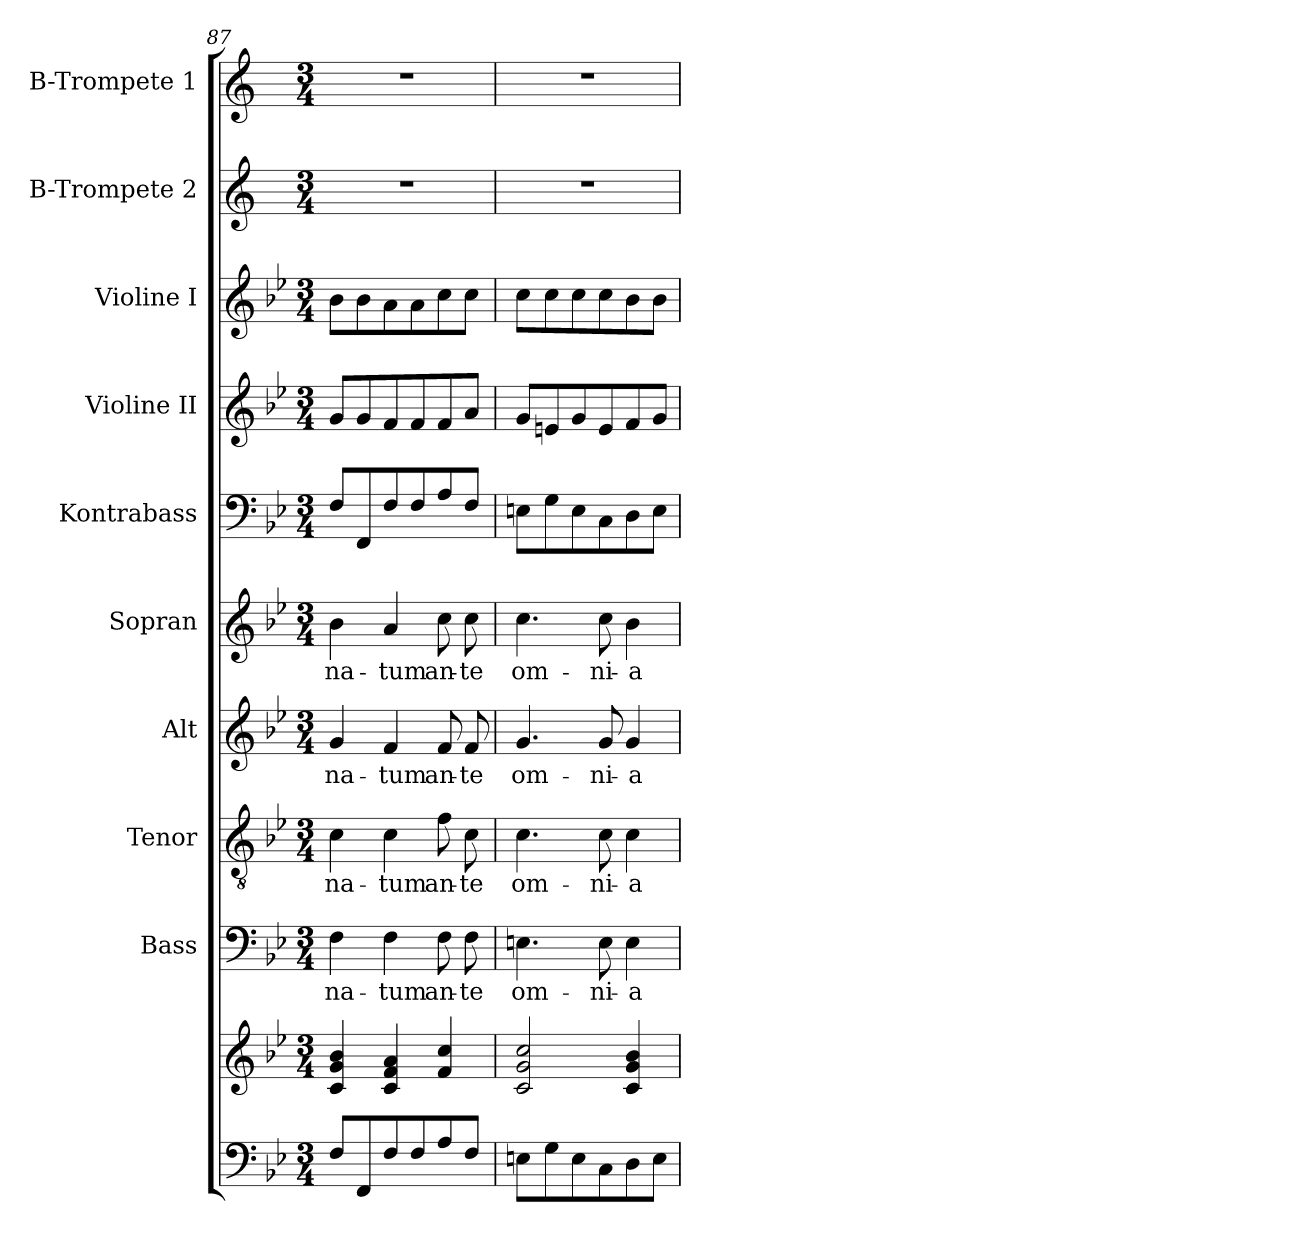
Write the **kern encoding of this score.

**kern	**kern	**kern	**text	**kern	**text	**kern	**text	**kern	**text	**kern	**kern	**kern	**kern	**kern
*part10	*part10	*part9	*part9	*part8	*part8	*part7	*part7	*part6	*part6	*part5	*part4	*part3	*part2	*part1
*staff11	*staff10	*staff9	*staff9	*staff8	*staff8	*staff7	*staff7	*staff6	*staff6	*staff5	*staff4	*staff3	*staff2	*staff1
*	*	*I"Bass	*	*I"Tenor	*	*I"Alt	*	*I"Sopran	*	*I"Kontrabass	*I"Violine II	*I"Violine I	*I"B-Trompete 2	*I"B-Trompete 1
*	*	*I'B.	*	*I'T.	*	*I'A.	*	*I'S.	*	*I'Kb.	*I'Vl. II	*I'Vl. I	*I'B Trp. 2	*I'B Trp. 1
!!LO:PB:g=z
*clefF4	*clefG2	*clefF4	*	*clefGv2	*	*clefG2	*	*clefG2	*	*clefF4	*clefG2	*clefG2	*clefG2	*clefG2
*	*	*	*	*	*	*	*	*	*	*ITrd7c12	*	*	*ITrd1c2	*ITrd1c2
*k[b-e-]	*k[b-e-]	*k[b-e-]	*	*k[b-e-]	*	*k[b-e-]	*	*k[b-e-]	*	*k[b-e-]	*k[b-e-]	*k[b-e-]	*k[b-e-]	*k[b-e-]
*B-:	*B-:	*B-:	*	*B-:	*	*B-:	*	*B-:	*	*B-:	*B-:	*B-:	*B-:	*B-:
*M3/4	*M3/4	*M3/4	*	*M3/4	*	*M3/4	*	*M3/4	*	*M3/4	*M3/4	*M3/4	*M3/4	*M3/4
=87	=87	=87	=87	=87	=87	=87	=87	=87	=87	=87	=87	=87	=87	=87
!	!	!	!LO:LY:b	!	!LO:LY:b	!	!LO:LY:b	!	!LO:LY:b	!	!	!	!	!
8F/L	4c/ 4g/ 4b-/	4F\	na-	4c\	na-	4g/	na-	4b-\	na-	8FF/L	8g/L	8b-\L	2.r	2.r
8FF/	.	.	.	.	.	.	.	.	.	8FFF/	8g/	8b-\	.	.
!	!	!	!LO:LY:b	!	!LO:LY:b	!	!LO:LY:b	!	!LO:LY:b	!	!	!	!	!
8F/	4c/ 4f/ 4a/	4F\	-tum	4c\	-tum	4f/	-tum	4a/	-tum	8FF/	8f/	8a\	.	.
8F/	.	.	.	.	.	.	.	.	.	8FF/	8f/	8a\	.	.
!	!	!	!LO:LY:b	!	!LO:LY:b	!	!LO:LY:b	!	!LO:LY:b	!	!	!	!	!
8A/	4f/ 4cc/	8F\	an-	8f\	an-	8f/	an-	8cc\	an-	8AA/	8f/	8cc\	.	.
!	!	!	!LO:LY:b	!	!LO:LY:b	!	!LO:LY:b	!	!LO:LY:b	!	!	!	!	!
8F/J	.	8F\	-te	8c\	-te	8f/	-te	8cc\	-te	8FF/J	8a/J	8cc\J	.	.
=88	=88	=88	=88	=88	=88	=88	=88	=88	=88	=88	=88	=88	=88	=88
!	!	!	!LO:LY:b	!	!LO:LY:b	!	!LO:LY:b	!	!LO:LY:b	!	!	!	!	!
8En\L	2c/ 2g/ 2cc/	4.En\	om-	4.c\	om-	4.g/	om-	4.cc\	om-	8EEn\L	8g/L	8cc\L	2.r	2.r
8G\	.	.	.	.	.	.	.	.	.	8GG\	8en/	8cc\	.	.
8E\	.	.	.	.	.	.	.	.	.	8EE\	8g/	8cc\	.	.
!	!	!	!LO:LY:b	!	!LO:LY:b	!	!LO:LY:b	!	!LO:LY:b	!	!	!	!	!
8C\	.	8E\	-ni-	8c\	-ni-	8g/	-ni-	8cc\	-ni-	8CC\	8e/	8cc\	.	.
!	!	!	!LO:LY:b	!	!LO:LY:b	!	!LO:LY:b	!	!LO:LY:b	!	!	!	!	!
8D\	4c/ 4g/ 4b-/	4E\	-a	4c\	-a	4g/	-a	4b-\	-a	8DD\	8f/	8b-\	.	.
8E\J	.	.	.	.	.	.	.	.	.	8EE\J	8g/J	8b-\J	.	.
=	=	=	=	=	=	=	=	=	=	=	=	=	=	=
*-	*-	*-	*-	*-	*-	*-	*-	*-	*-	*-	*-	*-	*-	*-
